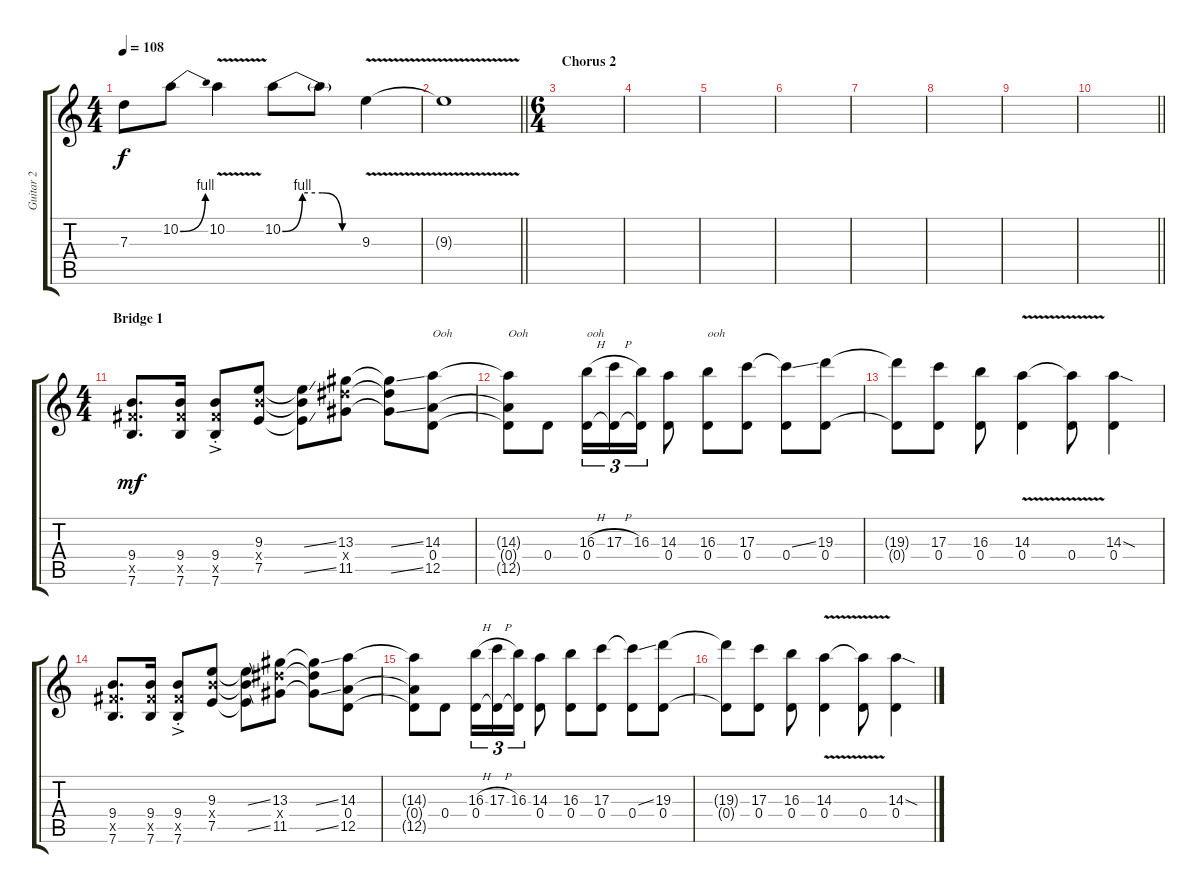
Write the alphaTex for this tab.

\track ("Guitar 2" "Guitar 2") {instrument distortionguitar}
\staff {score tabs}
\tuning (E4 B3 G3 D3 A2 E2) {hide}
\ts (4 4)
\tempo 108
\clef g2
\ks c
7.3{t}.8{dy f} 10.2{be (bend 0 0 60 4)}.8 10.2{v}.4 10.2{be (custom 0 0 15 4 30 4 45 0 60 0)}.8 10.2{t}.8 9.3{v}.4 |
\barLineRight lightlight
9.3{t}.1 |
\ts (6 4)
\section ("" "Chorus 2")
|
|
|
|
|
|
|
\barLineRight lightlight
|
\ts (4 4)
\section ("" "Bridge 1")
(9.4 9.5{x} 7.6).8{d dy mf} (9.4 9.5{x} 7.6).16 (9.4{ac st} 9.5{ac st x} 7.6{ac st}).8 (9.3 9.4{x} 7.5).8 (9.3{ss t} 9.4{t} 7.5{ss t}).8 (13.3 13.4{x} 11.5).8 (13.3{ss t} 13.4{t} 11.5{ss t}).8 (14.3 0.4 12.5).8{txt "Ooh"} |
(14.3{t} 0.4{t} 12.5{t}).8{txt "Ooh"} 0.4.8 (16.3{h} 0.4).16{tu (3 2) txt "ooh"} (17.3{h} 0.4{t}).16{tu (3 2)} (16.3 0.4{t}).16{tu (3 2)} (14.3 0.4).8 (16.3 0.4).8{txt "ooh"} (17.3 0.4).8 (17.3{ss t} 0.4).8 (19.3 0.4).8 |
(19.3{t} 0.4{t}).8 (17.3 0.4).8 (16.3 0.4).8 (14.3{v} 0.4).4 (14.3{t} 0.4).8 (14.3{sod} 0.4).4 |
(9.4 9.5{x} 7.6).8{d} (9.4 9.5{x} 7.6).16 (9.4{ac st} 9.5{ac st x} 7.6{ac st}).8 (9.3 9.4{x} 7.5).8 (9.3{ss t} 9.4{t} 7.5{ss t}).8 (13.3 13.4{x} 11.5).8 (13.3{ss t} 13.4{t} 11.5{ss t}).8 (14.3 0.4 12.5).8 |
(14.3{t} 0.4{t} 12.5{t}).8 0.4.8 (16.3{h} 0.4).16{tu (3 2)} (17.3{h} 0.4{t}).16{tu (3 2)} (16.3 0.4{t}).16{tu (3 2)} (14.3 0.4).8 (16.3 0.4).8 (17.3 0.4).8 (17.3{ss t} 0.4).8 (19.3 0.4).8 |
(19.3{t} 0.4{t}).8 (17.3 0.4).8 (16.3 0.4).8 (14.3{v} 0.4).4 (14.3{t} 0.4).8 (14.3{sod} 0.4).4
